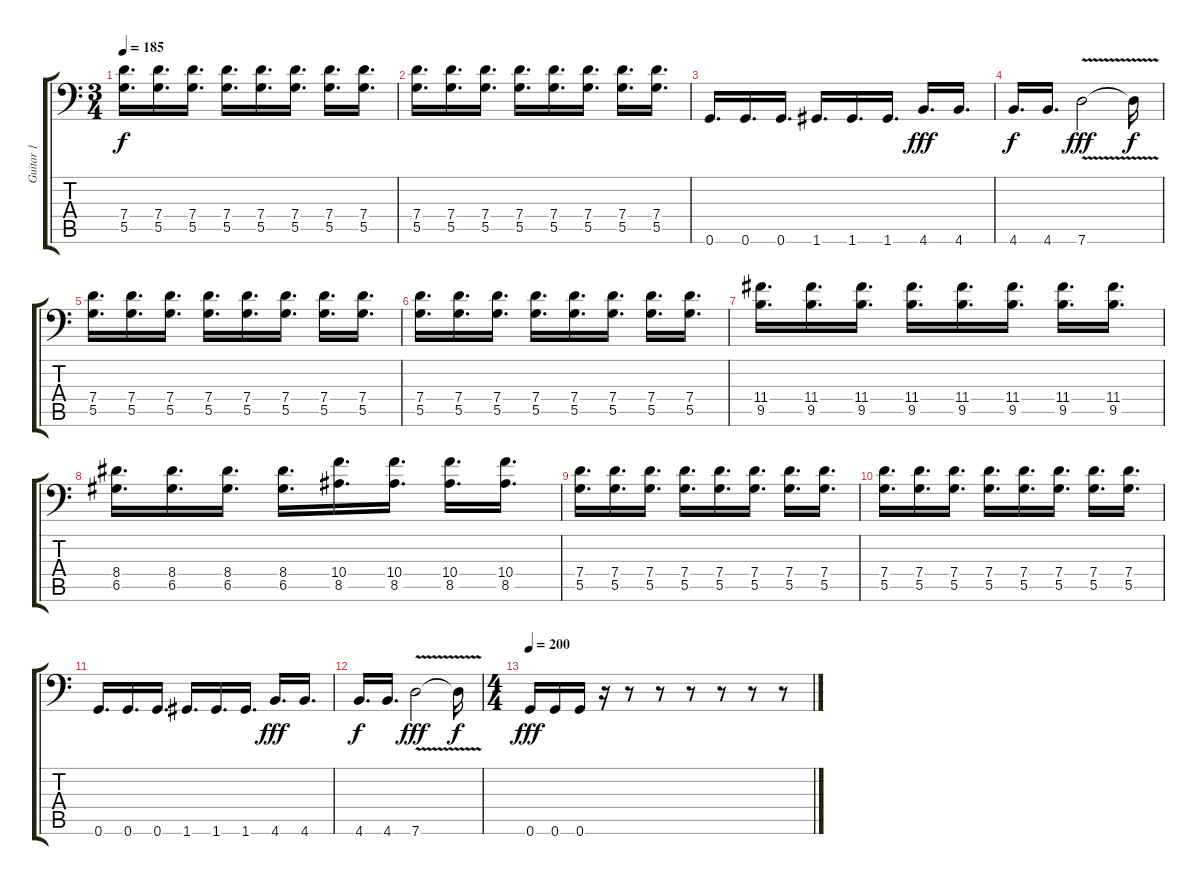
\track ("Guitar 1" "Guitar 1") {instrument distortionguitar}
\staff {score tabs}
\tuning (A3 E3 C3 G2 D2 G1) {hide}
\ts (3 4)
\tempo 185
\clef f4
\ks c
(7.4 5.5).16{d dy f} (7.4 5.5).16{d} (7.4 5.5).16{d} (7.4 5.5).16{d} (7.4 5.5).16{d} (7.4 5.5).16{d} (7.4 5.5).16{d} (7.4 5.5).16{d} |
(7.4 5.5).16{d} (7.4 5.5).16{d} (7.4 5.5).16{d} (7.4 5.5).16{d} (7.4 5.5).16{d} (7.4 5.5).16{d} (7.4 5.5).16{d} (7.4 5.5).16{d} |
0.6.16{d} 0.6.16{d} 0.6.16{d} 1.6.16{d} 1.6.16{d} 1.6.16{d} 4.6.16{d dy fff} 4.6.16{d} |
4.6.16{d dy f} 4.6.16{d} 7.6{v}.2{dy fff} 7.6{t}.16{dy f} |
(7.4 5.5).16{d} (7.4 5.5).16{d} (7.4 5.5).16{d} (7.4 5.5).16{d} (7.4 5.5).16{d} (7.4 5.5).16{d} (7.4 5.5).16{d} (7.4 5.5).16{d} |
(7.4 5.5).16{d} (7.4 5.5).16{d} (7.4 5.5).16{d} (7.4 5.5).16{d} (7.4 5.5).16{d} (7.4 5.5).16{d} (7.4 5.5).16{d} (7.4 5.5).16{d} |
(11.4 9.5).16{d} (11.4 9.5).16{d} (11.4 9.5).16{d} (11.4 9.5).16{d} (11.4 9.5).16{d} (11.4 9.5).16{d} (11.4 9.5).16{d} (11.4 9.5).16{d} |
(8.4 6.5).16{d} (8.4 6.5).16{d} (8.4 6.5).16{d} (8.4 6.5).16{d} (10.4 8.5).16{d} (10.4 8.5).16{d} (10.4 8.5).16{d} (10.4 8.5).16{d} |
(7.4 5.5).16{d} (7.4 5.5).16{d} (7.4 5.5).16{d} (7.4 5.5).16{d} (7.4 5.5).16{d} (7.4 5.5).16{d} (7.4 5.5).16{d} (7.4 5.5).16{d} |
(7.4 5.5).16{d} (7.4 5.5).16{d} (7.4 5.5).16{d} (7.4 5.5).16{d} (7.4 5.5).16{d} (7.4 5.5).16{d} (7.4 5.5).16{d} (7.4 5.5).16{d} |
0.6.16{d} 0.6.16{d} 0.6.16{d} 1.6.16{d} 1.6.16{d} 1.6.16{d} 4.6.16{d dy fff} 4.6.16{d} |
4.6.16{d dy f} 4.6.16{d} 7.6{v}.2{dy fff} 7.6{t}.16{dy f} |
\ts (4 4)
\tempo 200
0.6.16{dy fff} 0.6.16 0.6.16 r.16 r.8 r.8 r.8 r.8 r.8 r.8
